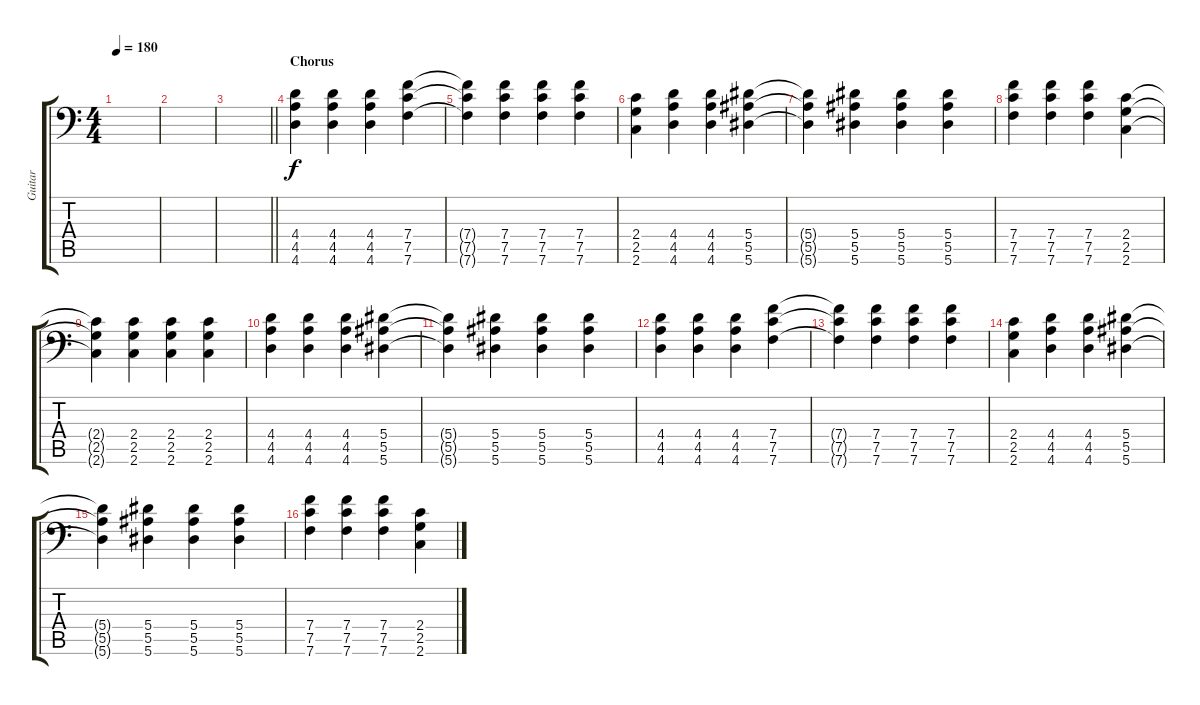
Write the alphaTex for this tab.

\track ("Guitar" "Guitar") {instrument distortionguitar}
\staff {score tabs}
\tuning (C4 G3 Eb3 Bb2 F2 Bb1) {hide}
\ts (4 4)
\tempo 180
\clef f4
\ks c
|
|
\barLineRight lightlight
|
\section ("" "Chorus")
(4.4 4.5 4.6).4 (4.4 4.5 4.6).4 (4.4 4.5 4.6).4 (7.4 7.5 7.6).4 |
(7.4{t} 7.5{t} 7.6{t}).4 (7.4 7.5 7.6).4 (7.4 7.5 7.6).4 (7.4 7.5 7.6).4 |
(2.4 2.5 2.6).4 (4.4 4.5 4.6).4 (4.4 4.5 4.6).4 (5.4 5.5 5.6).4 |
(5.4{t} 5.5{t} 5.6{t}).4 (5.4 5.5 5.6).4 (5.4 5.5 5.6).4 (5.4 5.5 5.6).4 |
(7.4 7.5 7.6).4 (7.4 7.5 7.6).4 (7.4 7.5 7.6).4 (2.4 2.5 2.6).4 |
(2.4{t} 2.5{t} 2.6{t}).4 (2.4 2.5 2.6).4 (2.4 2.5 2.6).4 (2.4 2.5 2.6).4 |
(4.4 4.5 4.6).4 (4.4 4.5 4.6).4 (4.4 4.5 4.6).4 (5.4 5.5 5.6).4 |
(5.4{t} 5.5{t} 5.6{t}).4 (5.4 5.5 5.6).4 (5.4 5.5 5.6).4 (5.4 5.5 5.6).4 |
(4.4 4.5 4.6).4 (4.4 4.5 4.6).4 (4.4 4.5 4.6).4 (7.4 7.5 7.6).4 |
(7.4{t} 7.5{t} 7.6{t}).4 (7.4 7.5 7.6).4 (7.4 7.5 7.6).4 (7.4 7.5 7.6).4 |
(2.4 2.5 2.6).4 (4.4 4.5 4.6).4 (4.4 4.5 4.6).4 (5.4 5.5 5.6).4 |
(5.4{t} 5.5{t} 5.6{t}).4 (5.4 5.5 5.6).4 (5.4 5.5 5.6).4 (5.4 5.5 5.6).4 |
(7.4 7.5 7.6).4 (7.4 7.5 7.6).4 (7.4 7.5 7.6).4 (2.4 2.5 2.6).4
